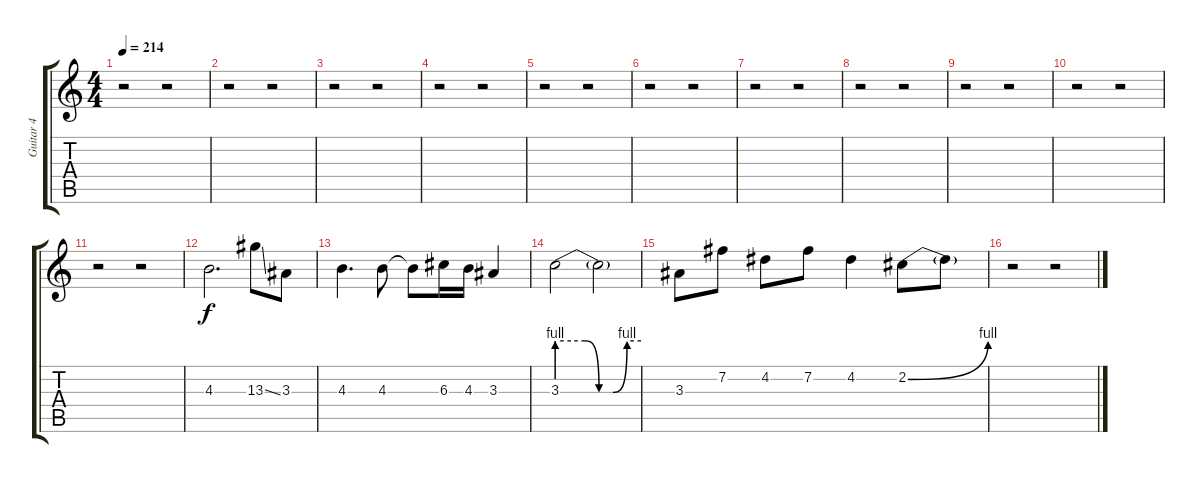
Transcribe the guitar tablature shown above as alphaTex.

\track ("Guitar 4" "Guitar 4") {instrument overdrivenguitar}
\staff {score tabs}
\tuning (E4 B3 G3 D3 A2 E2) {hide}
\ts (4 4)
\tempo 214
\clef g2
\ks c
r.2{dy f volume 13 instrument overdrivenguitar} r.2 |
r.2 r.2 |
r.2 r.2 |
r.2 r.2 |
r.2 r.2 |
r.2 r.2 |
r.2 r.2 |
r.2 r.2 |
r.2 r.2 |
r.2 r.2 |
r.2 r.2 |
4.3.2{d} 13.3{ss}.8 3.3.8 |
4.3.4{d} 4.3.8 4.3{t}.8 6.3.16 4.3.16 3.3.4 |
3.3{be (custom 0 4 10 4 20 4 30 0 40 0 50 4 60 4)}.2 3.3{t}.2 |
3.3.8 7.2.8 4.2.8 7.2.8 4.2.4 2.2{be (bend 0 0 60 4)}.8 2.2{t}.8 |
r.2 r.2
